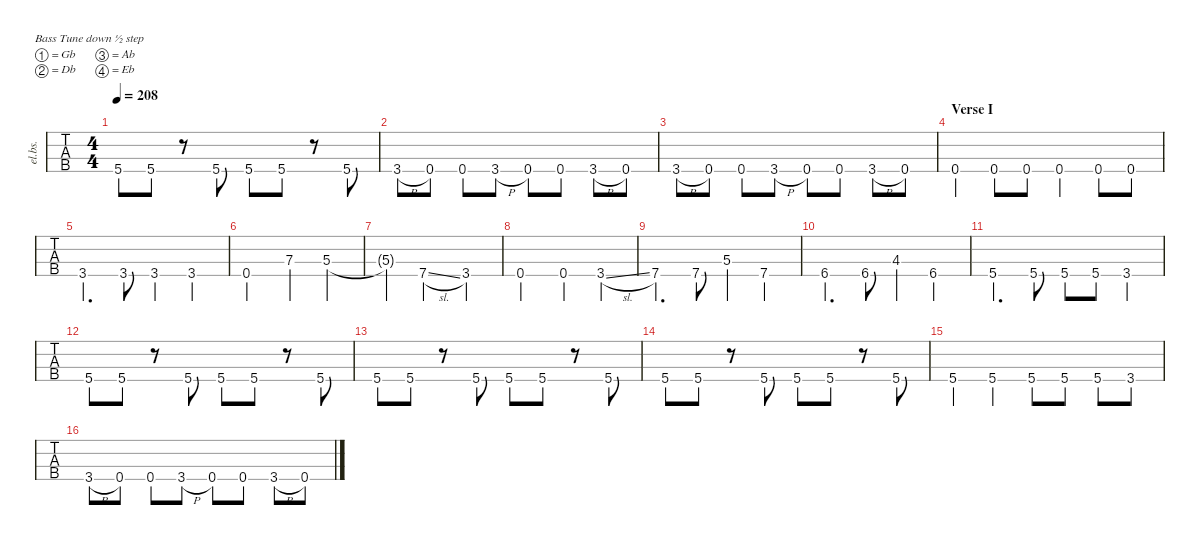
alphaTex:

\defaultSystemsLayout 4
\hideDynamics
\bracketExtendMode nobrackets
\otherSystemsTrackNameOrientation horizontal
\track ("Bass" "el.bs.") {multiBarRest instrument electricbassfinger}
\staff {tabs}
\tuning (Gb2 Db2 Ab1 Eb1)
\ts (4 4)
\tempo 208
\clef f4
\ks c
5.4{acc #}.8{dy f} 5.4{acc #}.8 r.8 5.4{acc #}.8 5.4{acc #}.8 5.4{acc #}.8 r.8 5.4{acc #}.8 |
3.4{h acc #}.8 0.4{acc #}.8 0.4{acc #}.8 3.4{h acc #}.8 0.4{acc #}.8 0.4{acc #}.8 3.4{h acc #}.8 0.4{acc #}.8 |
3.4{h acc #}.8 0.4{acc #}.8 0.4{acc #}.8 3.4{h acc #}.8 0.4{acc #}.8 0.4{acc #}.8 3.4{h acc #}.8 0.4{acc #}.8 |
\section ("" "Verse I")
0.4{acc #}.4 0.4{acc #}.8 0.4{acc #}.8 0.4{acc #}.4 0.4{acc #}.8 0.4{acc #}.8 |
3.4{acc #}.4{d} 3.4{acc #}.8 3.4{acc #}.4 3.4{acc #}.4 |
0.4{acc #}.2 7.3{acc #}.4 5.3{acc #}.4 |
5.3{t acc #}.4 7.4{sl acc #}.2 3.4{acc #}.4 |
0.4{acc #}.2 0.4{acc #}.4 3.4{sl acc #}.4 |
7.4{acc #}.4{d} 7.4{acc #}.8 5.3{acc #}.4 7.4{acc #}.4 |
6.4.4{d} 6.4.8 4.3.4 6.4.4 |
5.4{acc #}.4{d} 5.4{acc #}.8 5.4{acc #}.8 5.4{acc #}.8 3.4{acc #}.4 |
5.4{acc #}.8 5.4{acc #}.8 r.8 5.4{acc #}.8 5.4{acc #}.8 5.4{acc #}.8 r.8 5.4{acc #}.8 |
5.4{acc #}.8 5.4{acc #}.8 r.8 5.4{acc #}.8 5.4{acc #}.8 5.4{acc #}.8 r.8 5.4{acc #}.8 |
5.4{acc #}.8 5.4{acc #}.8 r.8 5.4{acc #}.8 5.4{acc #}.8 5.4{acc #}.8 r.8 5.4{acc #}.8 |
5.4{st acc #}.4 5.4{st acc #}.4 5.4{acc #}.8 5.4{acc #}.8 5.4{acc #}.8 3.4{acc #}.8 |
3.4{h acc #}.8 0.4{acc #}.8 0.4{acc #}.8 3.4{h acc #}.8 0.4{acc #}.8 0.4{acc #}.8 3.4{h acc #}.8 0.4{acc #}.8
